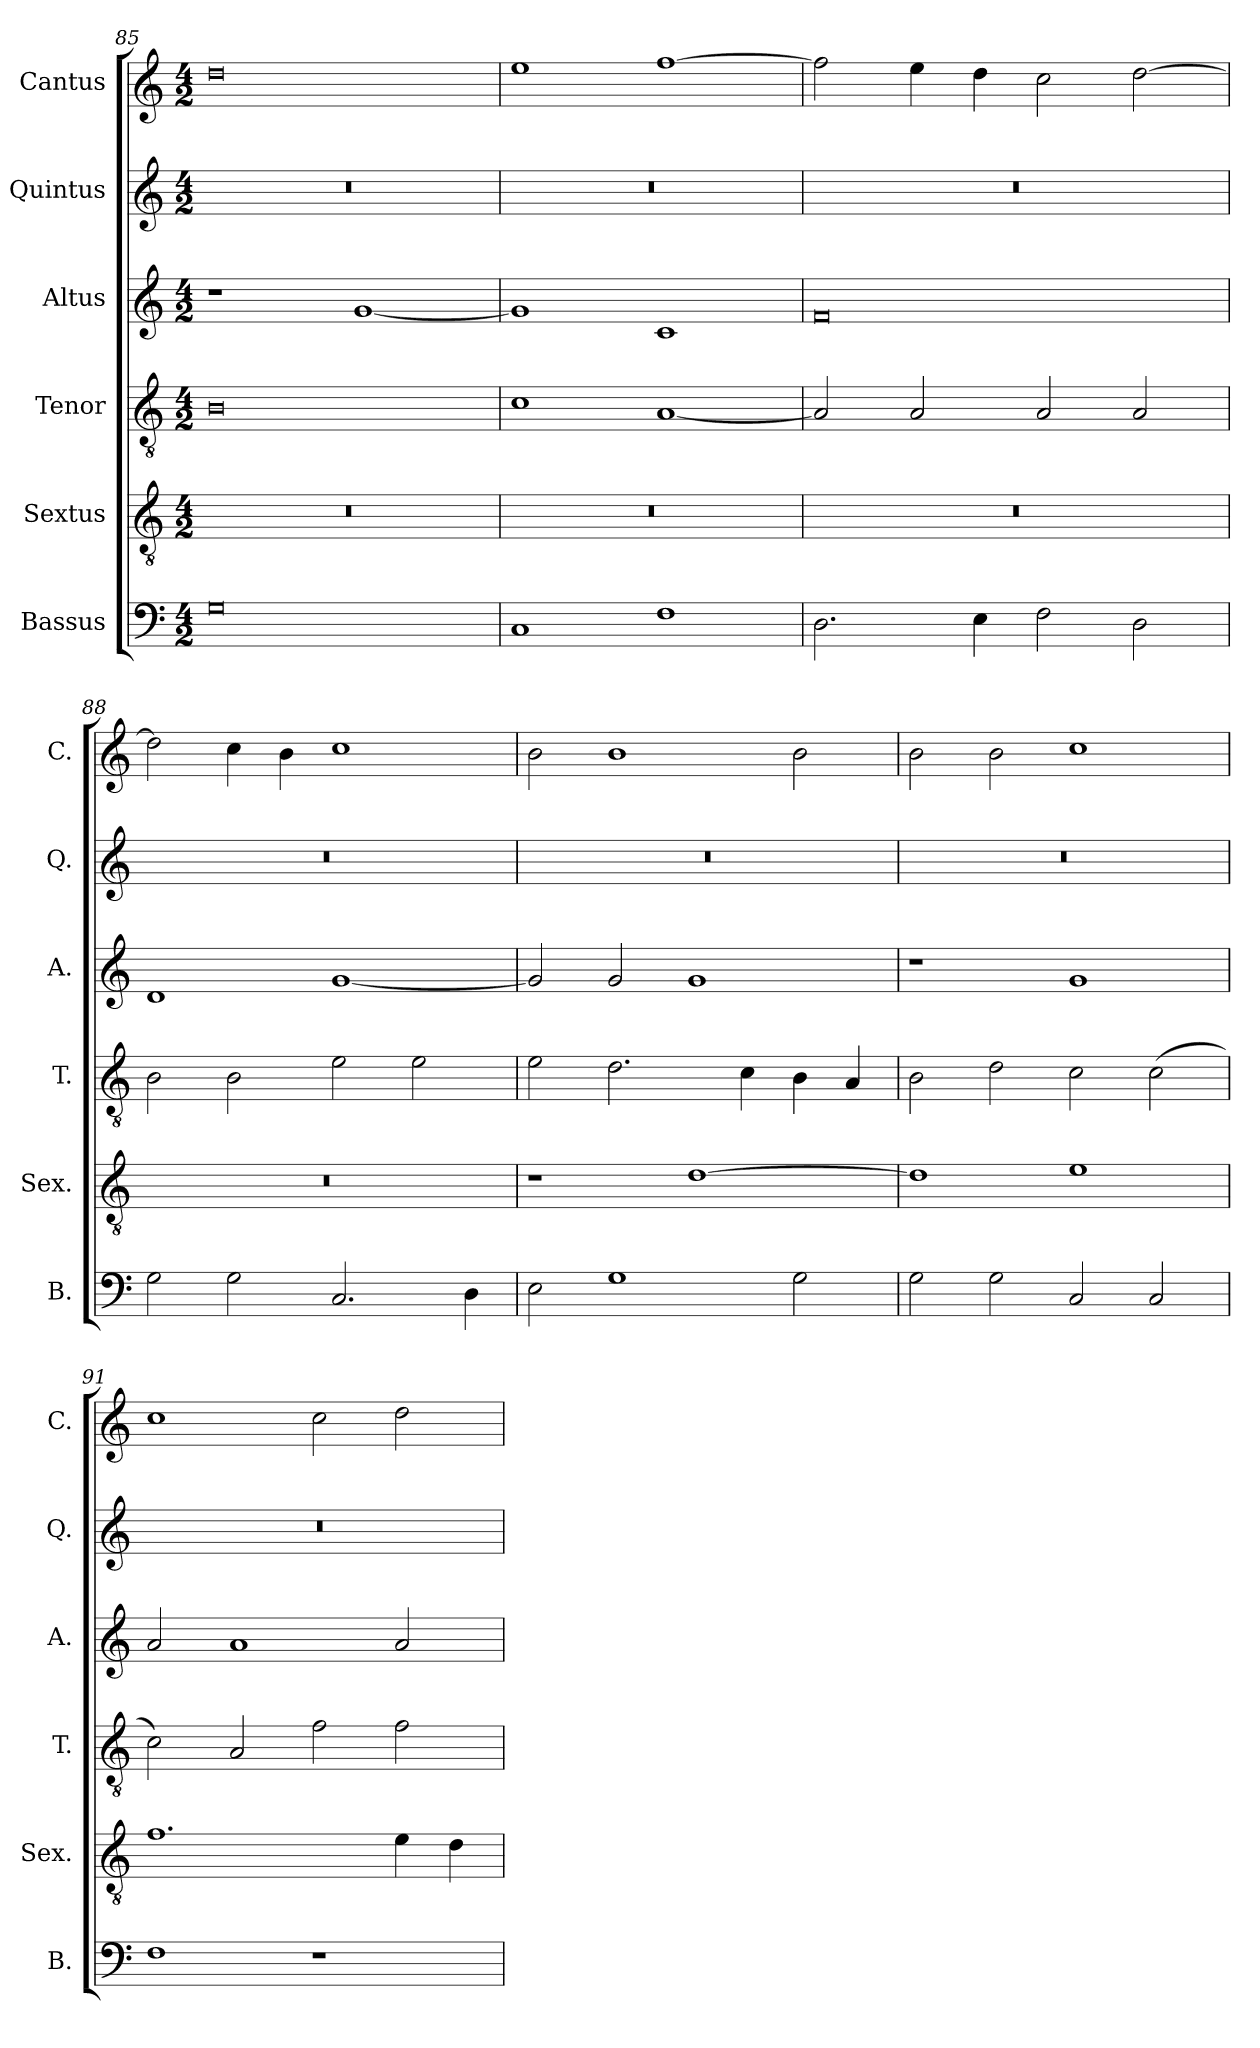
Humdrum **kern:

**kern	**kern	**kern	**kern	**kern	**kern
*part6	*part5	*part4	*part3	*part2	*part1
*staff6	*staff5	*staff4	*staff3	*staff2	*staff1
*I"Bassus	*I"Sextus	*I"Tenor	*I"Altus	*I"Quintus	*I"Cantus
*I'B.	*I'Sex.	*I'T.	*I'A.	*I'Q.	*I'C.
*clefF4	*clefGv2	*clefGv2	*clefG2	*clefG2	*clefG2
*k[]	*k[]	*k[]	*k[]	*k[]	*k[]
*M4/2	*M4/2	*M4/2	*M4/2	*M4/2	*M4/2
=85	=85	=85	=85	=85	=85
0G	0r	0B	1r	0r	0dd
.	.	.	[1g	.	.
=86	=86	=86	=86	=86	=86
1C	0r	1c	1g]	0r	1ee
1F	.	[1A	1c	.	[1ff
=87	=87	=87	=87	=87	=87
2.D\	0r	2A/]	0f	0r	2ff\]
.	.	2A/	.	.	4ee\
4E\	.	.	.	.	4dd\
2F\	.	2A/	.	.	2cc\
2D\	.	2A/	.	.	[2dd\
=88	=88	=88	=88	=88	=88
2G\	0r	2B\	1d	0r	2dd\]
2G\	.	2B\	.	.	4cc\
.	.	.	.	.	4b\
2.C/	.	2e\	[1g	.	1cc
.	.	2e\	.	.	.
4D\	.	.	.	.	.
=89	=89	=89	=89	=89	=89
2E\	1r	2e\	2g/]	0r	2b\
1G	.	2.d\	2g/	.	1b
.	[1d	.	1g	.	.
.	.	4c\	.	.	.
2G\	.	4B\	.	.	2b\
.	.	4A/	.	.	.
=90	=90	=90	=90	=90	=90
2G\	1d]	2B\	1r	0r	2b\
2G\	.	2d\	.	.	2b\
2C/	1e	2c\	1g	.	1cc
2C/	.	(>2c\	.	.	.
=91	=91	=91	=91	=91	=91
1F	1.f	2c\)	2a/	0r	1cc
.	.	2A/	1a	.	.
1r	.	2f\	.	.	2cc\
.	4e\	2f\	2a/	.	2dd\
.	4d\	.	.	.	.
=	=	=	=	=	=
*-	*-	*-	*-	*-	*-
